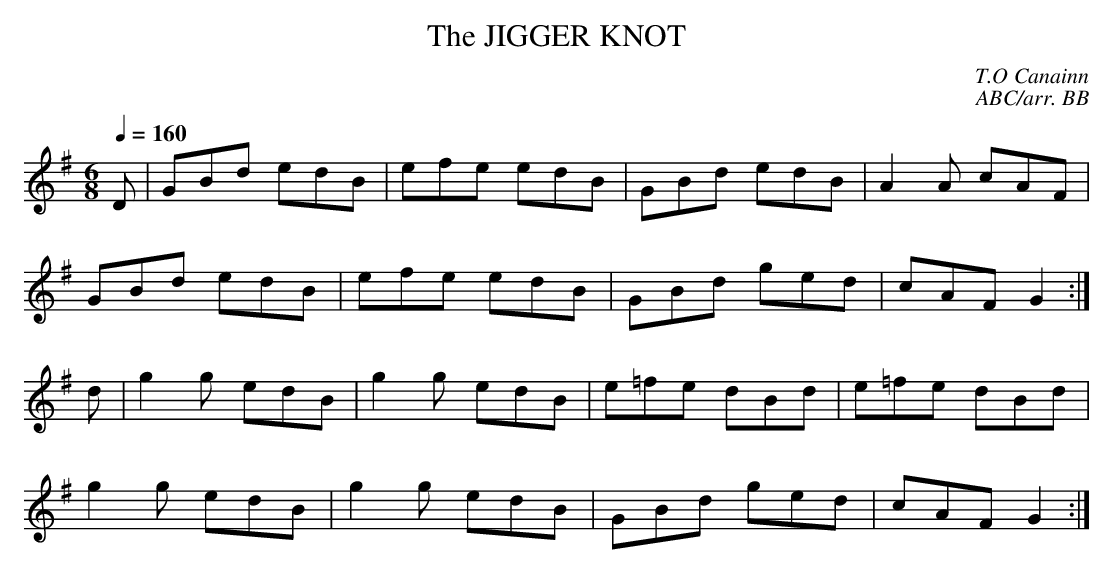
X:1
T:JIGGER KNOT, The
C:T.O Canainn
C:ABC/arr. BB
Q:1/4=160
M:6/8
K:G
D|GBd edB|efe edB|GBd edB|A2A cAF|
GBd edB|efe edB|GBd ged|cAF G2:|
d|g2g edB|g2g edB|e=fe dBd|e=fe dBd|
g2g edB|g2g edB|GBd ged|cAF G2:|
